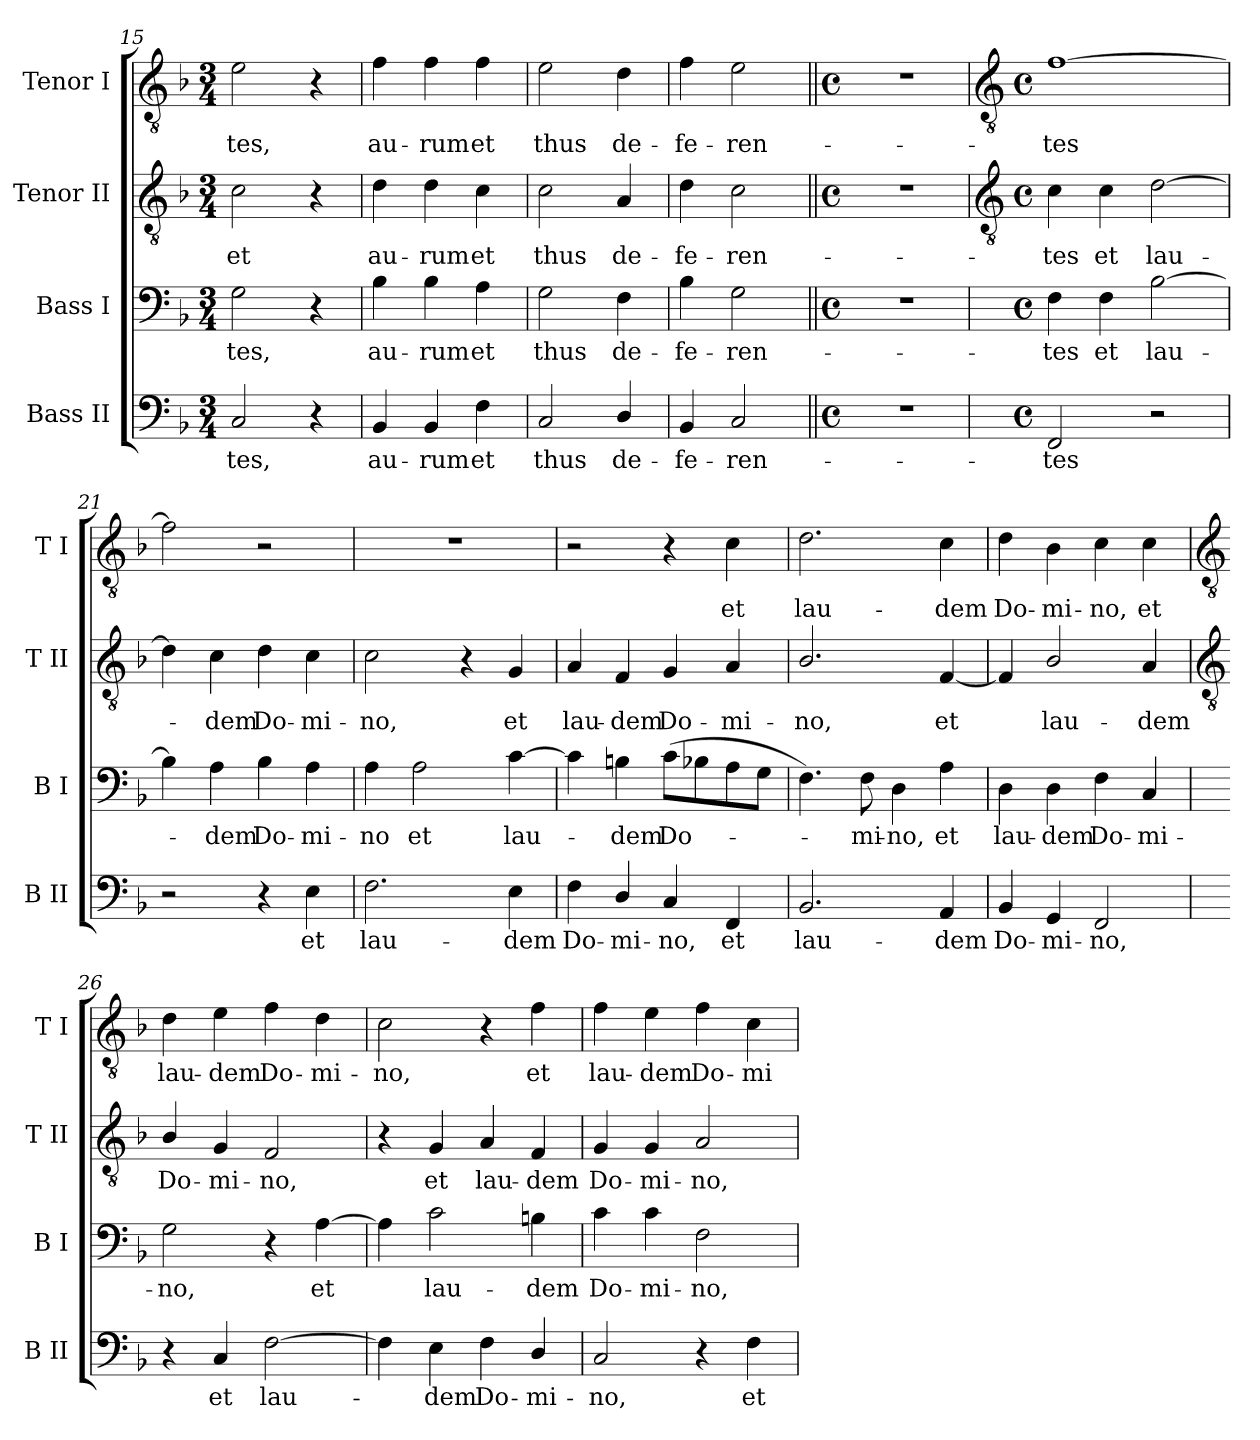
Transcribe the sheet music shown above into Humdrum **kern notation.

**kern	**text	**kern	**text	**kern	**text	**kern	**text
*part4	*part4	*part3	*part3	*part2	*part2	*part1	*part1
*staff4	*staff4	*staff3	*staff3	*staff2	*staff2	*staff1	*staff1
*I"Bass II	*	*I"Bass I	*	*I"Tenor II	*	*I"Tenor I	*
*I'B II	*	*I'B I	*	*I'T II	*	*I'T I	*
*clefF4	*	*clefF4	*	*clefGv2	*	*clefGv2	*
*k[b-]	*	*k[b-]	*	*k[b-]	*	*k[b-]	*
*F:	*	*F:	*	*F:	*	*F:	*
*M3/4	*	*M3/4	*	*M3/4	*	*M3/4	*
=15	=15	=15	=15	=15	=15	=15	=15
!	!LO:LY:b	!	!LO:LY:b	!	!LO:LY:b	!	!LO:LY:b
2C	-tes,	2G	-tes,	2c	et	2e	-tes,
4r	.	4r	.	4r	.	4r	.
=16	=16	=16	=16	=16	=16	=16	=16
!	!LO:LY:b	!	!LO:LY:b	!	!LO:LY:b	!	!LO:LY:b
4BB-	au-	4B-	au-	4d	au-	4f	au-
!	!LO:LY:b	!	!LO:LY:b	!	!LO:LY:b	!	!LO:LY:b
4BB-	-rum	4B-	-rum	4d	-rum	4f	-rum
!	!LO:LY:b	!	!LO:LY:b	!	!LO:LY:b	!	!LO:LY:b
4F	et	4A	et	4c	et	4f	et
=17	=17	=17	=17	=17	=17	=17	=17
!	!LO:LY:b	!	!LO:LY:b	!	!LO:LY:b	!	!LO:LY:b
2C	thus	2G	thus	2c	thus	2e	thus
!	!LO:LY:b	!	!LO:LY:b	!	!LO:LY:b	!	!LO:LY:b
4D/	de-	4F	de-	4A	de-	4d	de-
=18	=18	=18	=18	=18	=18	=18	=18
!	!LO:LY:b	!	!LO:LY:b	!	!LO:LY:b	!	!LO:LY:b
4BB-	-fe-	4B-	-fe-	4d	-fe-	4f	-fe-
!	!LO:LY:b	!	!LO:LY:b	!	!LO:LY:b	!	!LO:LY:b
2C	-ren-	2G	-ren-	2c	-ren-	2e	-ren-
=19||	=19||	=19||	=19||	=19||	=19||	=19||	=19||
*M4/4	*	*M4/4	*	*M4/4	*	*M4/4	*
*met(c)	*	*met(c)	*	*met(c)	*	*met(c)	*
1r	.	1r	.	1r	.	1r	.
!!LO:LB:g=z
=20	=20	=20	=20	=20	=20	=20	=20
*	*	*	*	*clefGv2	*	*clefGv2	*
*M4/4	*	*M4/4	*	*M4/4	*	*M4/4	*
*met(c)	*	*met(c)	*	*met(c)	*	*met(c)	*
!	!LO:LY:b	!	!LO:LY:b	!	!LO:LY:b	!	!LO:LY:b
2FF	-tes	4F	-tes	4c	-tes	[1f	-tes
!	!	!	!LO:LY:b	!	!LO:LY:b	!	!
.	.	4F	et	4c	et	.	.
!	!	!	!LO:LY:b	!	!LO:LY:b	!	!
2r	.	[2B-	lau-	[2d	lau-	.	.
=21	=21	=21	=21	=21	=21	=21	=21
2r	.	4B-]	.	4d]	.	2f]	.
!	!	!	!LO:LY:b	!	!LO:LY:b	!	!
.	.	4A	dem	4c	dem	.	.
!	!	!	!LO:LY:b	!	!LO:LY:b	!	!
4r	.	4B-	Do-	4d	Do-	2r	.
!	!LO:LY:b	!	!LO:LY:b	!	!LO:LY:b	!	!
4E	et	4A	-mi-	4c	-mi-	.	.
=22	=22	=22	=22	=22	=22	=22	=22
!	!LO:LY:b	!	!LO:LY:b	!	!LO:LY:b	!	!
2.F	lau-	4A	-no	2c	-no,	1r	.
!	!	!	!LO:LY:b	!	!	!	!
.	.	2A	et	.	.	.	.
.	.	.	.	4r	.	.	.
!	!LO:LY:b	!	!LO:LY:b	!	!LO:LY:b	!	!
4E	-dem	[4c	lau-	4G	et	.	.
=23	=23	=23	=23	=23	=23	=23	=23
!	!LO:LY:b	!	!	!	!LO:LY:b	!	!
4F	Do-	4c]	.	4A	lau-	2r	.
!	!LO:LY:b	!	!LO:LY:b	!	!LO:LY:b	!	!
4D/	-mi-	4Bn	dem	4F	-dem	.	.
!	!LO:LY:b	!	!LO:LY:b	!	!LO:LY:b	!	!
4C	-no,	(>8cL	Do-	4G	Do-	4r	.
.	.	8B-X	.	.	.	.	.
!	!LO:LY:b	!	!	!	!LO:LY:b	!	!LO:LY:b
4FF	et	8A	.	4A	-mi-	4c	et
.	.	8GJ	.	.	.	.	.
=24	=24	=24	=24	=24	=24	=24	=24
!	!LO:LY:b	!	!	!	!LO:LY:b	!	!LO:LY:b
2.BB-	lau-	4.F)	.	2.B-/	-no,	2.d	lau-
!	!	!	!LO:LY:b	!	!	!	!
.	.	8F	mi-	.	.	.	.
!	!	!	!LO:LY:b	!	!	!	!
.	.	4D	-no,	.	.	.	.
!	!LO:LY:b	!	!LO:LY:b	!	!LO:LY:b	!	!LO:LY:b
4AA	-dem	4A	et	[4F	et	4c	-dem
=25	=25	=25	=25	=25	=25	=25	=25
!	!LO:LY:b	!	!LO:LY:b	!	!	!	!LO:LY:b
4BB-	Do-	4D	lau-	4F]	.	4d	Do-
!	!LO:LY:b	!	!LO:LY:b	!	!LO:LY:b	!	!LO:LY:b
4GG	-mi-	4D	-dem	2B-/	lau-	4B-	-mi-
!	!LO:LY:b	!	!LO:LY:b	!	!	!	!LO:LY:b
2FF	-no,	4F	Do-	.	.	4c	-no,
!	!	!	!LO:LY:b	!	!LO:LY:b	!	!LO:LY:b
.	.	4C	-mi-	4A	-dem	4c	et
!!LO:LB:g=z
=26	=26	=26	=26	=26	=26	=26	=26
*	*	*	*	*clefGv2	*	*clefGv2	*
!	!	!	!LO:LY:b	!	!LO:LY:b	!	!LO:LY:b
4r	.	2G	-no,	4B-/	Do-	4d	lau-
!	!LO:LY:b	!	!	!	!LO:LY:b	!	!LO:LY:b
4C	et	.	.	4G	-mi-	4e	-dem
!	!LO:LY:b	!	!	!	!LO:LY:b	!	!LO:LY:b
[2F	lau-	4r	.	2F	-no,	4f	Do-
!	!	!	!LO:LY:b	!	!	!	!LO:LY:b
.	.	[4A	et	.	.	4d	-mi-
=27	=27	=27	=27	=27	=27	=27	=27
!	!	!	!	!	!	!	!LO:LY:b
4F]	.	4A]	.	4r	.	2c	-no,
!	!LO:LY:b	!	!LO:LY:b	!	!LO:LY:b	!	!
4E	dem	2c	lau-	4G	et	.	.
!	!LO:LY:b	!	!	!	!LO:LY:b	!	!
4F	Do-	.	.	4A	lau-	4r	.
!	!LO:LY:b	!	!LO:LY:b	!	!LO:LY:b	!	!LO:LY:b
4D/	-mi-	4Bn	-dem	4F	-dem	4f	et
=28	=28	=28	=28	=28	=28	=28	=28
!	!LO:LY:b	!	!LO:LY:b	!	!LO:LY:b	!	!LO:LY:b
2C	-no,	4c	Do-	4G	Do-	4f	lau-
!	!	!	!LO:LY:b	!	!LO:LY:b	!	!LO:LY:b
.	.	4c	-mi-	4G	-mi-	4e	-dem
!	!	!	!LO:LY:b	!	!LO:LY:b	!	!LO:LY:b
4r	.	2F	-no,	2A	-no,	4f	Do-
!	!LO:LY:b	!	!	!	!	!	!LO:LY:b
4F	et	.	.	.	.	4c	-mi-
=	=	=	=	=	=	=	=
*-	*-	*-	*-	*-	*-	*-	*-
